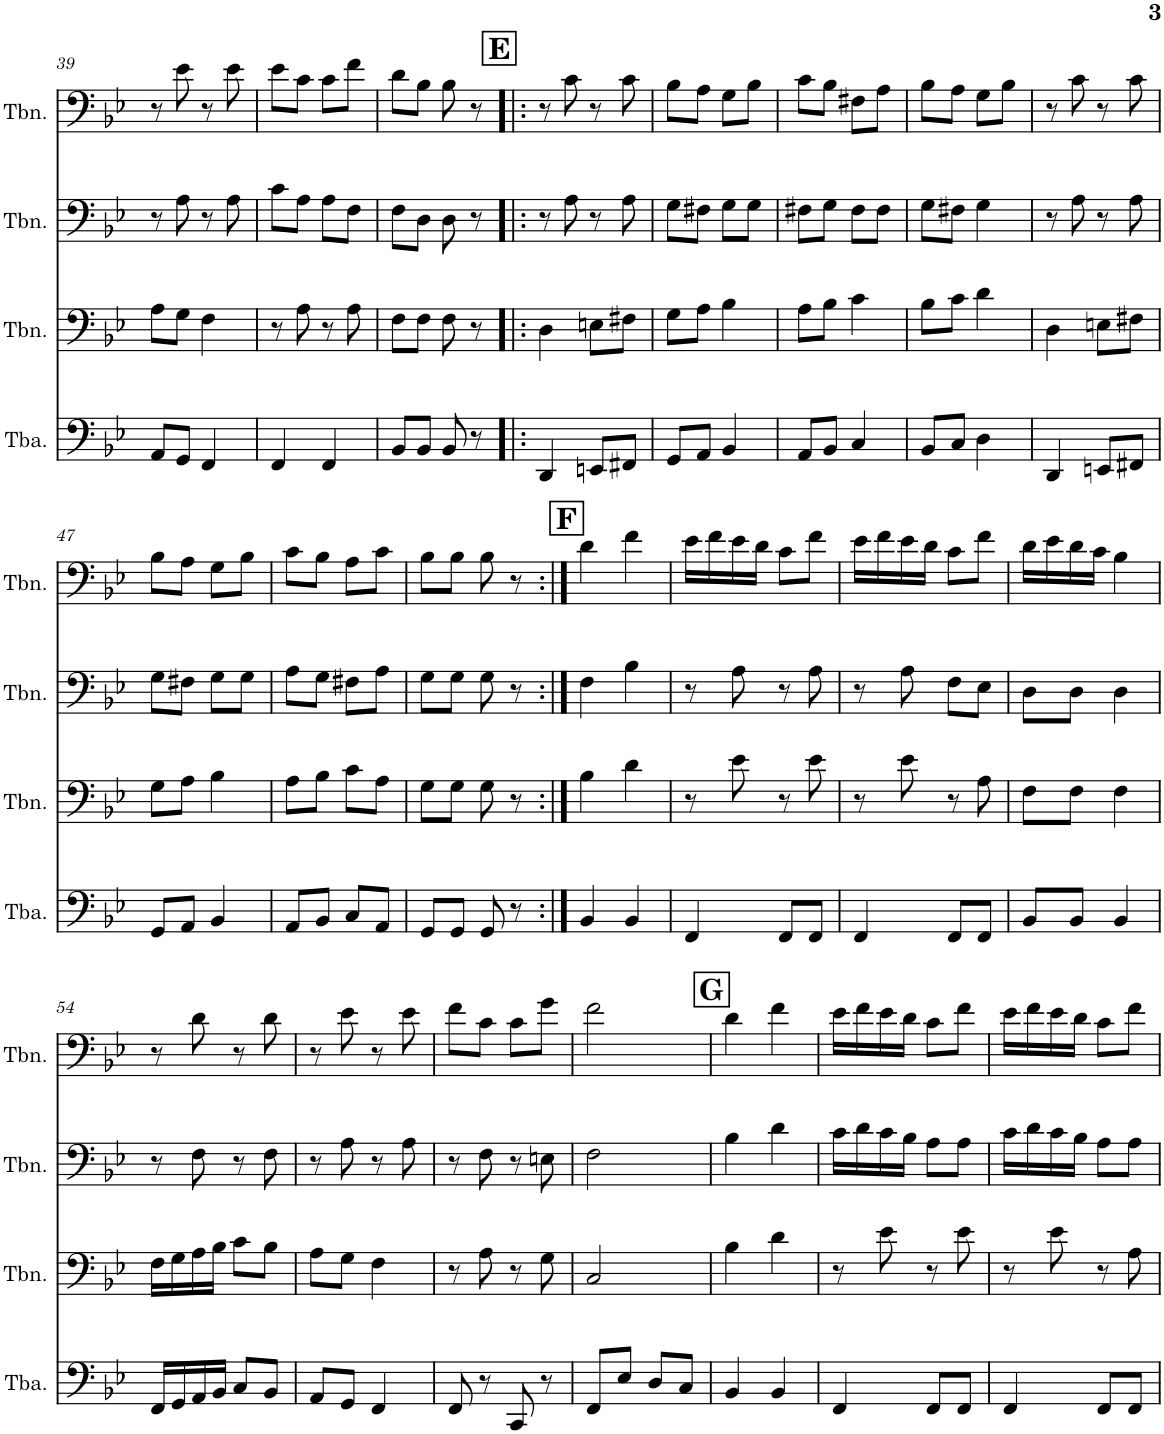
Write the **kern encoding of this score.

**kern	**kern	**kern	**kern
*part4	*part3	*part2	*part1
*staff4	*staff3	*staff2	*staff1
*I"Tuba	*I"Trombone	*I"Trombone	*I"Trombone
*I'Tba.	*I'Tbn.	*I'Tbn.	*I'Tbn.
!!LO:PB:g=z
*clefF4	*clefF4	*clefF4	*clefF4
*k[b-e-]	*k[b-e-]	*k[b-e-]	*k[b-e-]
*M2/4	*M2/4	*M2/4	*M2/4
=39	=39	=39	=39
8AA/L	8A\L	8r	8r
8GG/J	8G\J	8A\	8e-\
4FF/	4F\	8r	8r
.	.	8A\	8e-\
=40	=40	=40	=40
4FF/	8r	8c\L	8e-\L
.	8A\	8A\J	8c\J
4FF/	8r	8A\L	8c\L
.	8A\	8F\J	8f\J
=41	=41	=41	=41
8BB-/L	8F\L	8F\L	8d\L
8BB-/J	8F\J	8D\J	8B-\J
8BB-/	8F\	8D\	8B-\
8r	8r	8r	8r
!!LO:REH:place=s1:a:B:cj:fs=14:t=E
=42!|:	=42!|:	=42!|:	=42!|:
4DD/	4D\	8r	8r
.	.	8A\	8c\
8EEn/L	8En\L	8r	8r
8FF#X/J	8F#X\J	8A\	8c\
=43	=43	=43	=43
8GG/L	8G\L	8G\L	8B-\L
8AA/J	8A\J	8F#X\J	8A\J
4BB-/	4B-\	8G\L	8G\L
.	.	8G\J	8B-\J
=44	=44	=44	=44
8AA/L	8A\L	8F#X\L	8c\L
8BB-/J	8B-\J	8G\J	8B-\J
4C/	4c\	8F#\L	8F#X\L
.	.	8F#\J	8A\J
=45	=45	=45	=45
8BB-/L	8B-\L	8G\L	8B-\L
8C/J	8c\J	8F#X\J	8A\J
4D\	4d\	4G\	8G\L
.	.	.	8B-\J
=46	=46	=46	=46
4DD/	4D\	8r	8r
.	.	8A\	8c\
8EEn/L	8En\L	8r	8r
8FF#X/J	8F#X\J	8A\	8c\
!!LO:LB:g=z
=47	=47	=47	=47
8GG/L	8G\L	8G\L	8B-\L
8AA/J	8A\J	8F#X\J	8A\J
4BB-/	4B-\	8G\L	8G\L
.	.	8G\J	8B-\J
=48	=48	=48	=48
8AA/L	8A\L	8A\L	8c\L
8BB-/J	8B-\J	8G\J	8B-\J
8C/L	8c\L	8F#X\L	8A\L
8AA/J	8A\J	8A\J	8c\J
=49	=49	=49	=49
8GG/L	8G\L	8G\L	8B-\L
8GG/J	8G\J	8G\J	8B-\J
8GG/	8G\	8G\	8B-\
8r	8r	8r	8r
!!LO:REH:place=s1:a:B:cj:fs=14:t=F
=50:|!	=50:|!	=50:|!	=50:|!
4BB-/	4B-\	4F\	4d\
4BB-/	4d\	4B-\	4f\
=51	=51	=51	=51
4FF/	8r	8r	16e-\LL
.	.	.	16f\
.	8e-\	8A\	16e-\
.	.	.	16d\JJ
8FF/L	8r	8r	8c\L
8FF/J	8e-\	8A\	8f\J
=52	=52	=52	=52
4FF/	8r	8r	16e-\LL
.	.	.	16f\
.	8e-\	8A\	16e-\
.	.	.	16d\JJ
8FF/L	8r	8F\L	8c\L
8FF/J	8A\	8E-\J	8f\J
=53	=53	=53	=53
8BB-/L	8F\L	8D\L	16d\LL
.	.	.	16e-\
8BB-/J	8F\J	8D\J	16d\
.	.	.	16c\JJ
4BB-/	4F\	4D\	4B-\
!!LO:LB:g=z
=54	=54	=54	=54
16FF/LL	16F\LL	8r	8r
16GG/	16G\	.	.
16AA/	16A\	8F\	8d\
16BB-/JJ	16B-\JJ	.	.
8C/L	8c\L	8r	8r
8BB-/J	8B-\J	8F\	8d\
=55	=55	=55	=55
8AA/L	8A\L	8r	8r
8GG/J	8G\J	8A\	8e-\
4FF/	4F\	8r	8r
.	.	8A\	8e-\
=56	=56	=56	=56
8FF/	8r	8r	8f\L
8r	8A\	8F\	8c\J
8CC/	8r	8r	8c\L
8r	8G\	8En\	8g\J
=57	=57	=57	=57
8FF/L	2C/	2F\	2f\
8E-/J	.	.	.
8D/L	.	.	.
8C/J	.	.	.
!!LO:REH:place=s1:a:B:cj:fs=14:t=G
=58	=58	=58	=58
4BB-/	4B-\	4B-\	4d\
4BB-/	4d\	4d\	4f\
=59	=59	=59	=59
4FF/	8r	16c\LL	16e-\LL
.	.	16d\	16f\
.	8e-\	16c\	16e-\
.	.	16B-\JJ	16d\JJ
8FF/L	8r	8A\L	8c\L
8FF/J	8e-\	8A\J	8f\J
=60	=60	=60	=60
4FF/	8r	16c\LL	16e-\LL
.	.	16d\	16f\
.	8e-\	16c\	16e-\
.	.	16B-\JJ	16d\JJ
8FF/L	8r	8A\L	8c\L
8FF/J	8A\	8A\J	8f\J
=	=	=	=
*-	*-	*-	*-
